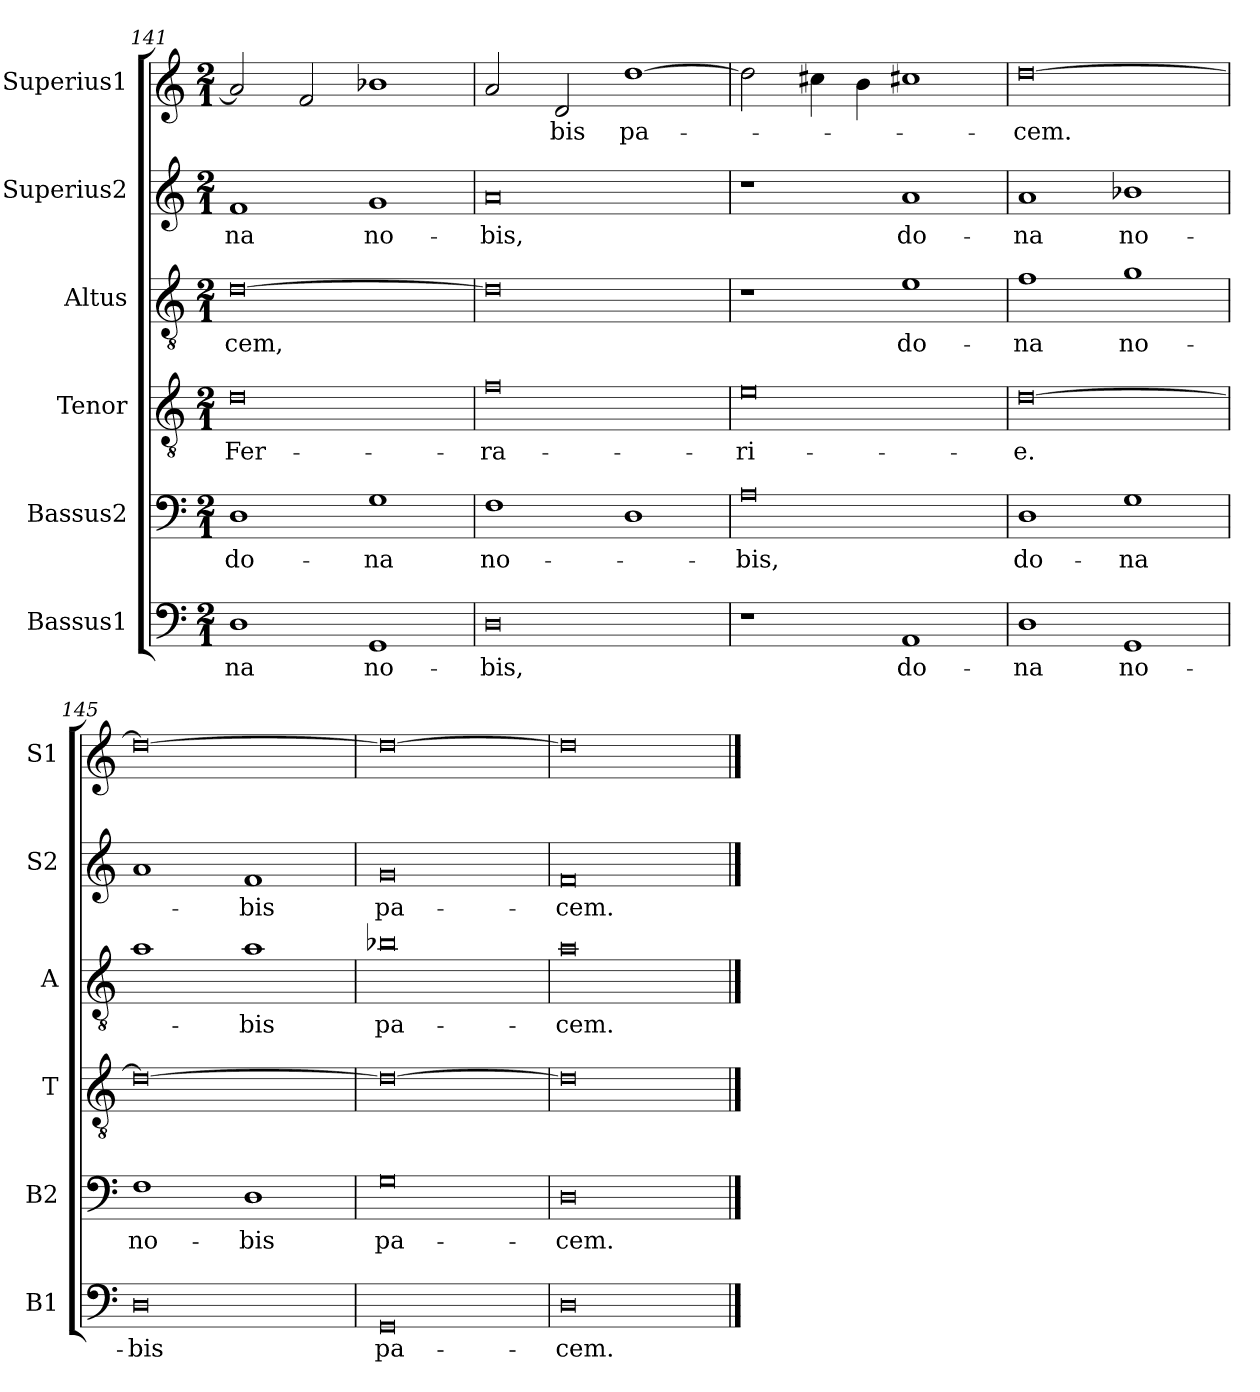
**kern	**text	**kern	**text	**kern	**text	**kern	**text	**kern	**text	**kern	**text
*part6	*part6	*part5	*part5	*part4	*part4	*part3	*part3	*part2	*part2	*part1	*part1
*staff6	*staff6	*staff5	*staff5	*staff4	*staff4	*staff3	*staff3	*staff2	*staff2	*staff1	*staff1
*I"Bassus1	*	*I"Bassus2	*	*I"Tenor	*	*I"Altus	*	*I"Superius2	*	*I"Superius1	*
*I'B1	*	*I'B2	*	*I'T	*	*I'A	*	*I'S2	*	*I'S1	*
*clefF4	*	*clefF4	*	*clefGv2	*	*clefGv2	*	*clefG2	*	*clefG2	*
*k[]	*	*k[]	*	*k[]	*	*k[]	*	*k[]	*	*k[]	*
*M2/1	*	*M2/1	*	*M2/1	*	*M2/1	*	*M2/1	*	*M2/1	*
=141	=141	=141	=141	=141	=141	=141	=141	=141	=141	=141	=141
1D	-na	1D	do-	0d	Fer-	[0d	-cem,	1f	-na	2a/]	.
.	.	.	.	.	.	.	.	.	.	2f/	.
1GG	no-	1G	-na	.	.	.	.	1g	no-	1b-X	.
=142	=142	=142	=142	=142	=142	=142	=142	=142	=142	=142	=142
0D	-bis,	1F	no-	0f	-ra-	0d]	.	0a	-bis,	2a/	.
.	.	.	.	.	.	.	.	.	.	2d/	-bis
.	.	1D	.	.	.	.	.	.	.	[1dd	pa-
=143	=143	=143	=143	=143	=143	=143	=143	=143	=143	=143	=143
1r	.	0A	-bis,	0e	-ri-	1r	.	1r	.	2dd\]	.
.	.	.	.	.	.	.	.	.	.	4cc#X\	.
.	.	.	.	.	.	.	.	.	.	4b\	.
1AA	do-	.	.	.	.	1e	do-	1a	do-	1cc#X	.
=144	=144	=144	=144	=144	=144	=144	=144	=144	=144	=144	=144
1D	-na	1D	do-	[0d	-e.	1f	-na	1a	-na	[0dd	-cem.
1GG	no-	1G	-na	.	.	1g	no-	1b-X	no-	.	.
=145	=145	=145	=145	=145	=145	=145	=145	=145	=145	=145	=145
0D	-bis	1F	no-	0d_	.	1a	.	1a	.	0dd_	.
.	.	1D	-bis	.	.	1a	-bis	1f	-bis	.	.
=146	=146	=146	=146	=146	=146	=146	=146	=146	=146	=146	=146
0GG	pa-	0G	pa-	0d_	.	0b-X	pa-	0g	pa-	0dd_	.
=147	=147	=147	=147	=147	=147	=147	=147	=147	=147	=147	=147
0D	-cem.	0D	-cem.	0d]	.	0a	-cem.	0f	-cem.	0dd]	.
==	==	==	==	==	==	==	==	==	==	==	==
*-	*-	*-	*-	*-	*-	*-	*-	*-	*-	*-	*-
